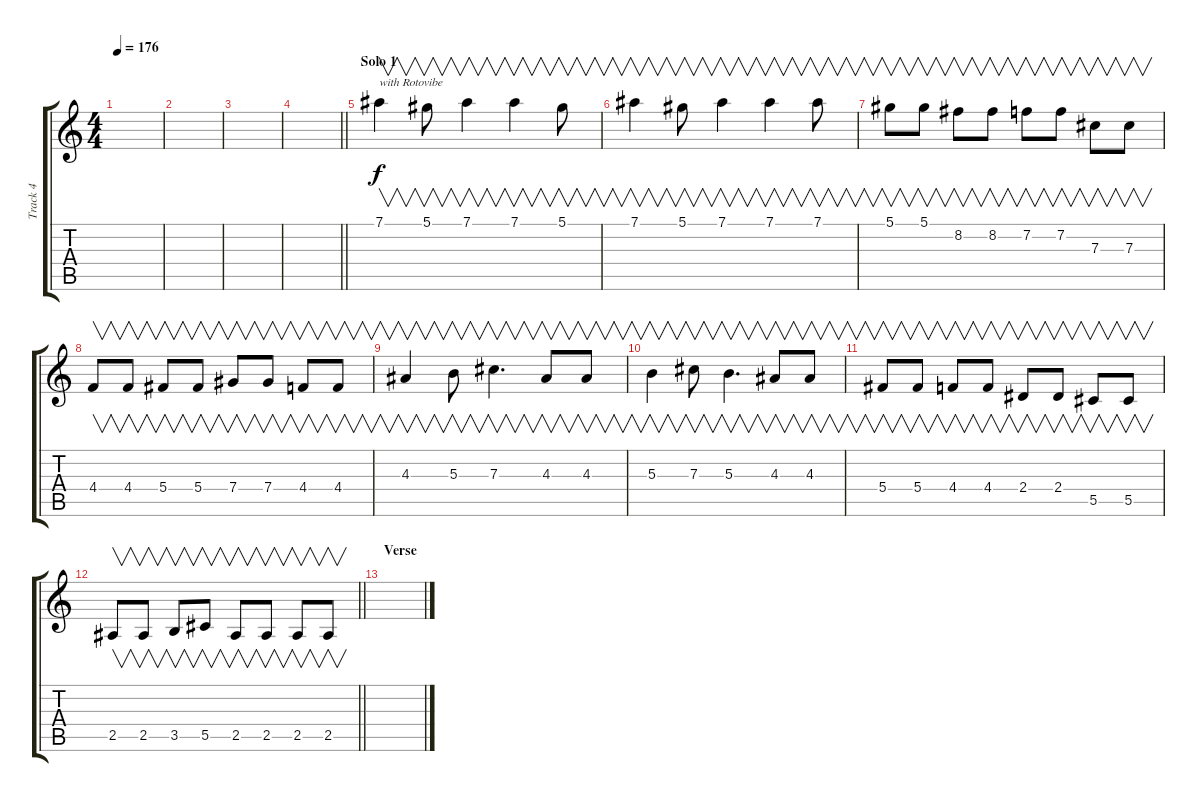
\track ("Track 4" "Track 4") {instrument distortionguitar}
\staff {score tabs}
\tuning (Eb4 Bb3 Gb3 Db3 Ab2 Eb2) {hide}
\ts (4 4)
\tempo 176
\clef g2
\ks c
|
|
|
\barLineRight lightlight
|
\section ("" "Solo 1")
7.1.4{v txt "with Rotovibe"} 5.1.8{v} 7.1.4{v} 7.1.4{v} 5.1.8{v} |
7.1.4{v} 5.1.8{v} 7.1.4{v} 7.1.4{v} 7.1.8{v} |
5.1.8{v} 5.1.8{v} 8.2.8{v} 8.2.8{v} 7.2.8{v} 7.2.8{v} 7.3.8{v} 7.3.8{v} |
4.4.8{v} 4.4.8{v} 5.4.8{v} 5.4.8{v} 7.4.8{v} 7.4.8{v} 4.4.8{v} 4.4.8{v} |
4.3.4{v} 5.3.8{v} 7.3.4{v d} 4.3.8{v} 4.3.8{v} |
5.3.4{v} 7.3.8{v} 5.3.4{v d} 4.3.8{v} 4.3.8{v} |
5.4.8{v} 5.4.8{v} 4.4.8{v} 4.4.8{v} 2.4.8{v} 2.4.8{v} 5.5.8{v} 5.5.8{v} |
\barLineRight lightlight
2.5.8{v} 2.5.8{v} 3.5.8{v} 5.5.8{v} 2.5.8{v} 2.5.8{v} 2.5.8{v} 2.5.8{v} |
\section ("" "Verse")
